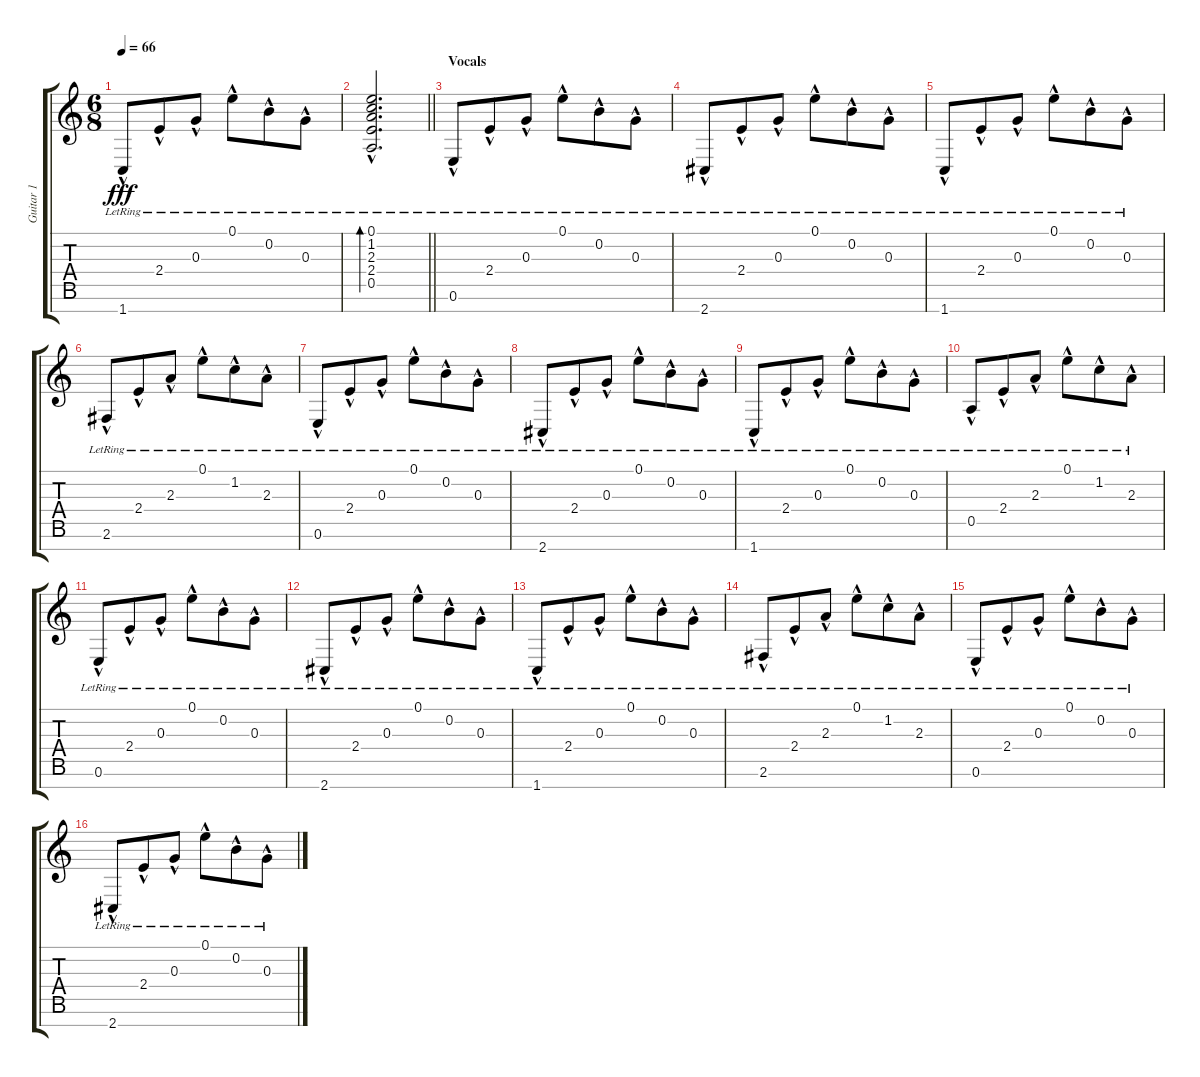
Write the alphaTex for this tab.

\track ("Guitar 1" "Guitar 1") {instrument distortionguitar}
\staff {score tabs}
\tuning (E4 B3 G3 D3 A2 E2 B1) {hide}
\ts (6 8)
\tempo 66
\clef g2
\ks c
1.7{hac lr}.8{dy fff} 2.4{hac lr}.8 0.3{hac lr}.8 0.1{hac lr}.8 0.2{hac lr}.8 0.3{hac lr}.8 |
\barLineRight lightlight
(0.1{hac lr} 1.2{hac lr} 2.3{hac lr} 2.4{hac lr} 0.5{hac lr}).2{d bd 240} |
\section ("" "Vocals")
0.6{hac lr}.8 2.4{hac lr}.8 0.3{hac lr}.8 0.1{hac lr}.8 0.2{hac lr}.8 0.3{hac lr}.8 |
2.7{hac lr}.8 2.4{hac lr}.8 0.3{hac lr}.8 0.1{hac lr}.8 0.2{hac lr}.8 0.3{hac lr}.8 |
1.7{hac lr}.8 2.4{hac lr}.8 0.3{hac lr}.8 0.1{hac lr}.8 0.2{hac lr}.8 0.3{hac lr}.8 |
2.6{hac lr}.8 2.4{hac lr}.8 2.3{hac lr}.8 0.1{hac lr}.8 1.2{hac lr}.8 2.3{hac lr}.8 |
0.6{hac lr}.8 2.4{hac lr}.8 0.3{hac lr}.8 0.1{hac lr}.8 0.2{hac lr}.8 0.3{hac lr}.8 |
2.7{hac lr}.8 2.4{hac lr}.8 0.3{hac lr}.8 0.1{hac lr}.8 0.2{hac lr}.8 0.3{hac lr}.8 |
1.7{hac lr}.8 2.4{hac lr}.8 0.3{hac lr}.8 0.1{hac lr}.8 0.2{hac lr}.8 0.3{hac lr}.8 |
0.5{hac lr}.8 2.4{hac lr}.8 2.3{hac lr}.8 0.1{hac lr}.8 1.2{hac lr}.8 2.3{hac lr}.8 |
0.6{hac lr}.8 2.4{hac lr}.8 0.3{hac lr}.8 0.1{hac lr}.8 0.2{hac lr}.8 0.3{hac lr}.8 |
2.7{hac lr}.8 2.4{hac lr}.8 0.3{hac lr}.8 0.1{hac lr}.8 0.2{hac lr}.8 0.3{hac lr}.8 |
1.7{hac lr}.8 2.4{hac lr}.8 0.3{hac lr}.8 0.1{hac lr}.8 0.2{hac lr}.8 0.3{hac lr}.8 |
2.6{hac lr}.8 2.4{hac lr}.8 2.3{hac lr}.8 0.1{hac lr}.8 1.2{hac lr}.8 2.3{hac lr}.8 |
0.6{hac lr}.8 2.4{hac lr}.8 0.3{hac lr}.8 0.1{hac lr}.8 0.2{hac lr}.8 0.3{hac lr}.8 |
2.7{hac lr}.8 2.4{hac lr}.8 0.3{hac lr}.8 0.1{hac lr}.8 0.2{hac lr}.8 0.3{hac lr}.8
